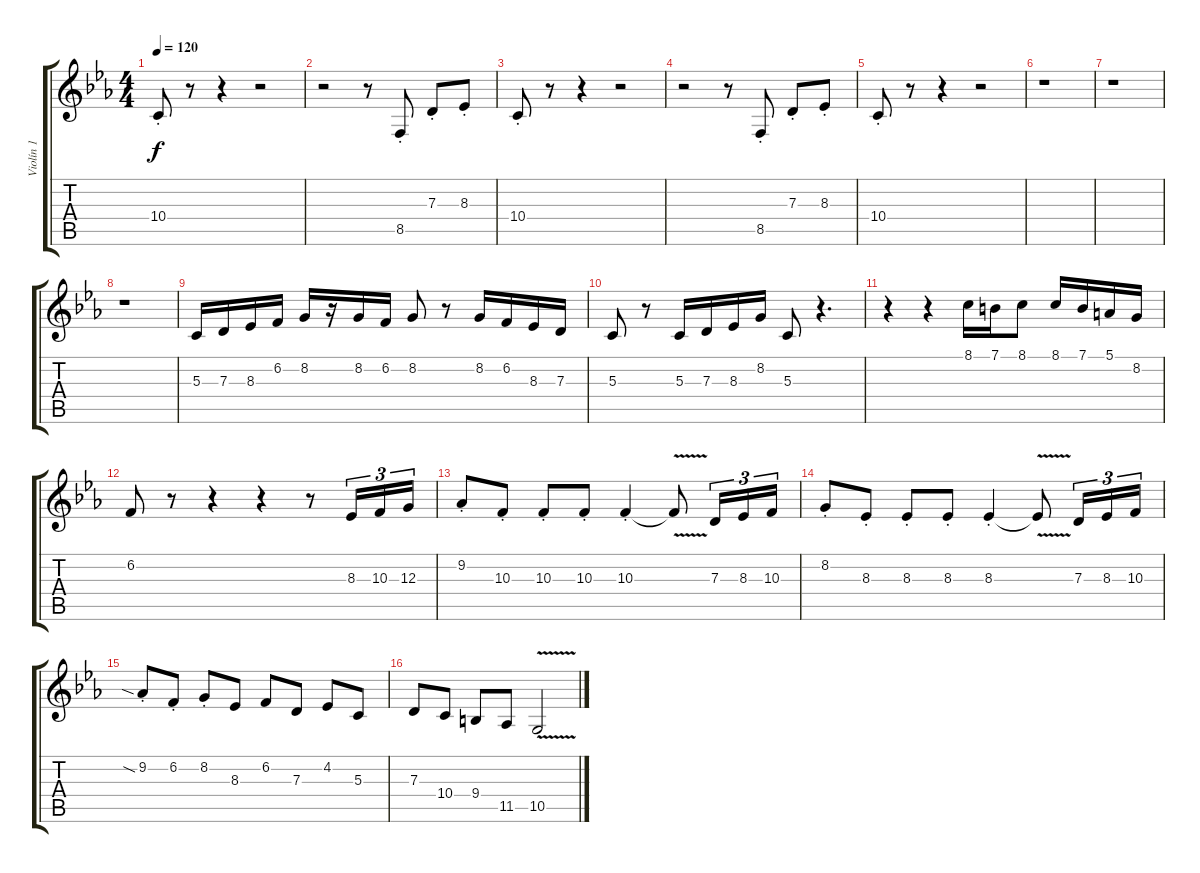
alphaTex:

\track ("Violín 1" "Violín 1") {instrument violin}
\staff {score tabs}
\tuning (E4 B3 G3 D3 A2 E2) {hide}
\ts (4 4)
\tempo 120
\clef g2
\ks eb
10.4{st}.8{dy f} r.8 r.4 r.2 |
r.2 r.8 8.5{st}.8 7.3{st}.8 8.3{st}.8 |
10.4{st}.8 r.8 r.4 r.2 |
r.2 r.8 8.5{st}.8 7.3{st}.8 8.3{st}.8 |
10.4{st}.8 r.8 r.4 r.2 |
r.1 |
r.1 |
r.1 |
5.3.16 7.3.16 8.3.16 6.2.16 8.2.16 r.16 8.2.16 6.2.16 8.2.8 r.8 8.2.16 6.2.16 8.3.16 7.3.16 |
5.3.8 r.8 5.3.16 7.3.16 8.3.16 8.2.16 5.3.8 r.4{d} |
r.4 r.4 8.1.16 7.1.16 8.1.8 8.1.16 7.1.16 5.1.16 8.2.16 |
6.2.8 r.8 r.4 r.4 r.8 8.3.16{tu (3 2)} 10.3.16{tu (3 2)} 12.3.16{tu (3 2)} |
9.2{st}.8 10.3{st}.8 10.3{st}.8 10.3{st}.8 10.3{st}.4 10.3{v t}.8 7.3.16{tu (3 2)} 8.3.16{tu (3 2)} 10.3.16{tu (3 2)} |
8.2{st}.8 8.3{st}.8 8.3{st}.8 8.3{st}.8 8.3{st}.4 8.3{v t}.8 7.3.16{tu (3 2)} 8.3.16{tu (3 2)} 10.3.16{tu (3 2)} |
9.2{sia st}.8 6.2{st}.8 8.2{st}.8 8.3.8 6.2.8 7.3.8 4.2.8 5.3.8 |
7.3.8 10.4.8 9.4.8 11.5.8 10.5{v}.2
